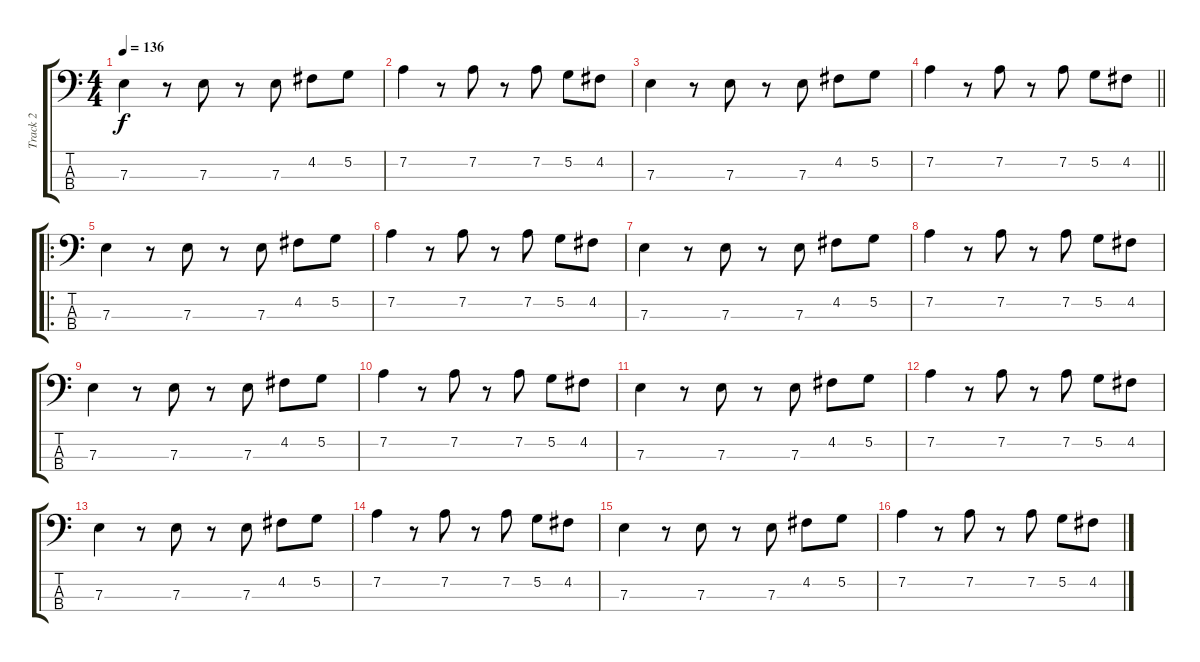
\track ("Track 2" "Track 2") {instrument electricbassfinger}
\staff {score tabs}
\tuning (G2 D2 A1 E1) {hide}
\ts (4 4)
\tempo 136
\clef f4
\ks c
7.3.4{dy f} r.8 7.3.8 r.8 7.3.8 4.2.8 5.2.8 |
7.2.4 r.8 7.2.8 r.8 7.2.8 5.2.8 4.2.8 |
7.3.4 r.8 7.3.8 r.8 7.3.8 4.2.8 5.2.8 |
\barLineRight lightlight
7.2.4 r.8 7.2.8 r.8 7.2.8 5.2.8 4.2.8 |
\ro
7.3.4 r.8 7.3.8 r.8 7.3.8 4.2.8 5.2.8 |
7.2.4 r.8 7.2.8 r.8 7.2.8 5.2.8 4.2.8 |
7.3.4 r.8 7.3.8 r.8 7.3.8 4.2.8 5.2.8 |
7.2.4 r.8 7.2.8 r.8 7.2.8 5.2.8 4.2.8 |
7.3.4 r.8 7.3.8 r.8 7.3.8 4.2.8 5.2.8 |
7.2.4 r.8 7.2.8 r.8 7.2.8 5.2.8 4.2.8 |
7.3.4 r.8 7.3.8 r.8 7.3.8 4.2.8 5.2.8 |
7.2.4 r.8 7.2.8 r.8 7.2.8 5.2.8 4.2.8 |
7.3.4 r.8 7.3.8 r.8 7.3.8 4.2.8 5.2.8 |
7.2.4 r.8 7.2.8 r.8 7.2.8 5.2.8 4.2.8 |
7.3.4 r.8 7.3.8 r.8 7.3.8 4.2.8 5.2.8 |
7.2.4 r.8 7.2.8 r.8 7.2.8 5.2.8 4.2.8
